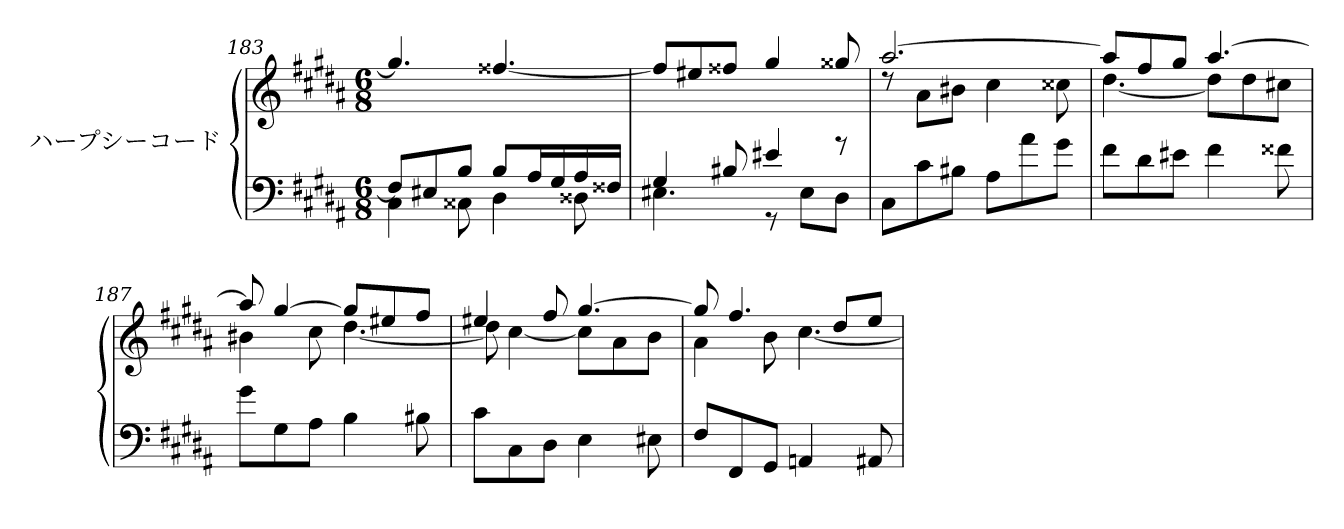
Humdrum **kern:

**kern	**kern
*part1	*part1
*staff2	*staff1
*I"ハープシーコード	*
*clefF4	*clefG2
*k[f#c#g#d#a#]	*k[f#c#g#d#a#]
*M6/8	*M6/8
=183	=183
*^	*
8F#/L]	4C#\	4.gg#/]
8E#X/	.	.
8B/J	8C##X\	.
8B/L	4D#\	[4.ff##X/
16A#/L	.	.
16G#/	.	.
16A#/	8D##X\	.
16F##X/JJ	.	.
!!LO:LB:g=z
=184	=184	=184
*	*	*^
4G#/	4.E#X\	8ff##/L]	8ryy
*	*	*v	*v
.	.	8ee#X/
8B#X/	.	8ff##X/J
4e#X/	8rGG	4gg#/
.	8E#\L	.
*	*	*^
8ryy	8D#\J	8gg##X/	8rF
*v	*v	*	*
=185	=185	=185
8C#\L	[2.aa#/	8rdd
8c#\	.	8a#\L
8B#X\J	.	8b#X\J
8A#\L	.	4cc#\
8a#\	.	.
8g#\J	.	8cc##X\
=186	=186	=186
8f#\L	8aa#/L]	[4.dd#\
8d#\	8ff#/	.
8e#X\J	8gg#/J	.
4f#\	[4.aa#/	8dd#\L]
.	.	8dd#\
8f##X\	.	8cc#X\J
=187	=187	=187
8g#\L	8aa#/]	4b#X\
8G#\	[4gg#/	.
8A#\J	.	8cc#\
4B\	8gg#/L]	[4.dd#\
.	8ee#X/	.
8B#X\	8ff#/J	.
!!LO:LB:g=z	!!
=188	=188	=188
8c#\L	4ee#X/	8dd#\]
8C#\	.	[4cc#\
8D#\J	8ff#/	.
4E\	[4.gg#/	8cc#\L]
.	.	8a#\
8E#X\	.	8b\J
=189	=189	=189
8F#/L	8gg#/]	4a#\
8FF#/	4.ff#/	.
8GG#/J	.	8b\
4AAn/	.	[4.cc#\
.	8dd#/L	.
8AA#X/	8ee/J	.
*	*v	*v
=	=
*-	*-
